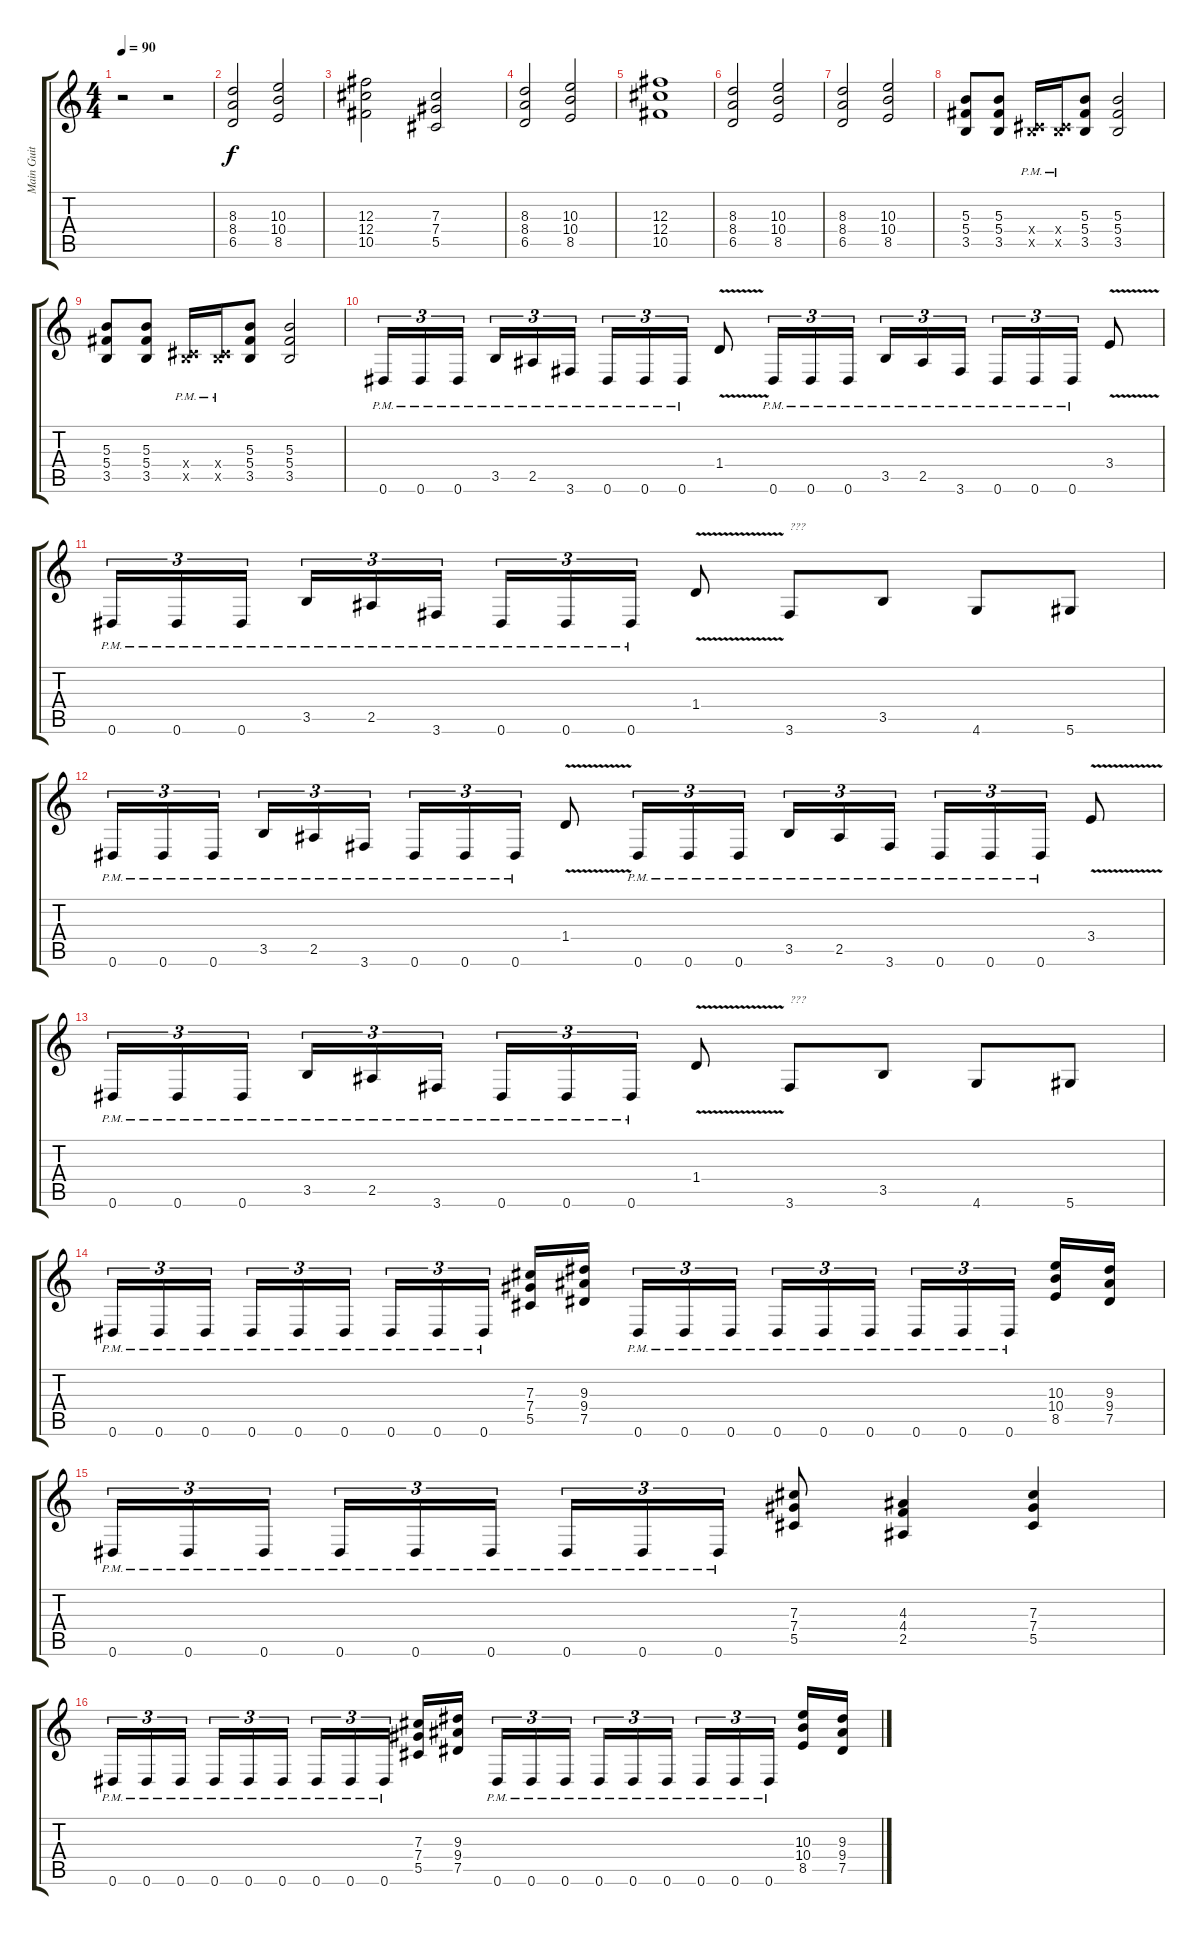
\track ("Main Guit" "Main Guit") {instrument distortionguitar}
\staff {score tabs}
\tuning (Eb4 Bb3 Gb3 Db3 Ab2 Eb2) {hide}
\ts (4 4)
\tempo 90
\clef g2
\ks c
r.2{dy f} r.2 |
(8.3 8.4 6.5).2 (10.3 10.4 8.5).2 |
(12.3 12.4 10.5).2 (7.3 7.4 5.5).2 |
(8.3 8.4 6.5).2 (10.3 10.4 8.5).2 |
(12.3 12.4 10.5).1 |
(8.3 8.4 6.5).2 (10.3 10.4 8.5).2 |
(8.3 8.4 6.5).2 (10.3 10.4 8.5).2 |
(5.3 5.4 3.5).8 (5.3 5.4 3.5).8 (0.4{x} 3.5{pm x}).16 (0.4{x} 3.5{pm x}).16 (5.3 5.4 3.5).8 (5.3 5.4 3.5).2 |
(5.3 5.4 3.5).8 (5.3 5.4 3.5).8 (0.4{x} 3.5{pm x}).16 (0.4{x} 3.5{pm x}).16 (5.3 5.4 3.5).8 (5.3 5.4 3.5).2 |
0.6{pm}.16{tu (3 2)} 0.6{pm}.16{tu (3 2)} 0.6{pm}.16{tu (3 2) beam splitsecondary} 3.5{pm}.16{tu (3 2)} 2.5{pm}.16{tu (3 2)} 3.6{pm}.16{tu (3 2)} 0.6{pm}.16{tu (3 2)} 0.6{pm}.16{tu (3 2)} 0.6{pm}.16{tu (3 2)} 1.4{v}.8 0.6{pm}.16{tu (3 2)} 0.6{pm}.16{tu (3 2)} 0.6{pm}.16{tu (3 2) beam splitsecondary} 3.5{pm}.16{tu (3 2)} 2.5{pm}.16{tu (3 2)} 3.6{pm}.16{tu (3 2)} 0.6{pm}.16{tu (3 2)} 0.6{pm}.16{tu (3 2)} 0.6{pm}.16{tu (3 2)} 3.4{v}.8 |
0.6{pm}.16{tu (3 2)} 0.6{pm}.16{tu (3 2)} 0.6{pm}.16{tu (3 2) beam splitsecondary} 3.5{pm}.16{tu (3 2)} 2.5{pm}.16{tu (3 2)} 3.6{pm}.16{tu (3 2)} 0.6{pm}.16{tu (3 2)} 0.6{pm}.16{tu (3 2)} 0.6{pm}.16{tu (3 2)} 1.4{v}.8 3.6.8{txt "???"} 3.5.8 4.6.8 5.6.8 |
0.6{pm}.16{tu (3 2)} 0.6{pm}.16{tu (3 2)} 0.6{pm}.16{tu (3 2) beam splitsecondary} 3.5{pm}.16{tu (3 2)} 2.5{pm}.16{tu (3 2)} 3.6{pm}.16{tu (3 2)} 0.6{pm}.16{tu (3 2)} 0.6{pm}.16{tu (3 2)} 0.6{pm}.16{tu (3 2)} 1.4{v}.8 0.6{pm}.16{tu (3 2)} 0.6{pm}.16{tu (3 2)} 0.6{pm}.16{tu (3 2) beam splitsecondary} 3.5{pm}.16{tu (3 2)} 2.5{pm}.16{tu (3 2)} 3.6{pm}.16{tu (3 2)} 0.6{pm}.16{tu (3 2)} 0.6{pm}.16{tu (3 2)} 0.6{pm}.16{tu (3 2)} 3.4{v}.8 |
0.6{pm}.16{tu (3 2)} 0.6{pm}.16{tu (3 2)} 0.6{pm}.16{tu (3 2) beam splitsecondary} 3.5{pm}.16{tu (3 2)} 2.5{pm}.16{tu (3 2)} 3.6{pm}.16{tu (3 2)} 0.6{pm}.16{tu (3 2)} 0.6{pm}.16{tu (3 2)} 0.6{pm}.16{tu (3 2)} 1.4{v}.8 3.6.8{txt "???"} 3.5.8 4.6.8 5.6.8 |
0.6{pm}.16{tu (3 2)} 0.6{pm}.16{tu (3 2)} 0.6{pm}.16{tu (3 2) beam splitsecondary} 0.6{pm}.16{tu (3 2)} 0.6{pm}.16{tu (3 2)} 0.6{pm}.16{tu (3 2)} 0.6{pm}.16{tu (3 2)} 0.6{pm}.16{tu (3 2)} 0.6{pm}.16{tu (3 2) beam splitsecondary} (7.3 7.4 5.5).16 (9.3 9.4 7.5).16 0.6{pm}.16{tu (3 2)} 0.6{pm}.16{tu (3 2)} 0.6{pm}.16{tu (3 2) beam splitsecondary} 0.6{pm}.16{tu (3 2)} 0.6{pm}.16{tu (3 2)} 0.6{pm}.16{tu (3 2)} 0.6{pm}.16{tu (3 2)} 0.6{pm}.16{tu (3 2)} 0.6{pm}.16{tu (3 2) beam splitsecondary} (10.3 10.4 8.5).16 (9.3 9.4 7.5).16 |
0.6{pm}.16{tu (3 2)} 0.6{pm}.16{tu (3 2)} 0.6{pm}.16{tu (3 2) beam splitsecondary} 0.6{pm}.16{tu (3 2)} 0.6{pm}.16{tu (3 2)} 0.6{pm}.16{tu (3 2)} 0.6{pm}.16{tu (3 2)} 0.6{pm}.16{tu (3 2)} 0.6{pm}.16{tu (3 2)} (7.3 7.4 5.5).8 (4.3 4.4 2.5).4 (7.3 7.4 5.5).4 |
0.6{pm}.16{tu (3 2)} 0.6{pm}.16{tu (3 2)} 0.6{pm}.16{tu (3 2) beam splitsecondary} 0.6{pm}.16{tu (3 2)} 0.6{pm}.16{tu (3 2)} 0.6{pm}.16{tu (3 2)} 0.6{pm}.16{tu (3 2)} 0.6{pm}.16{tu (3 2)} 0.6{pm}.16{tu (3 2) beam splitsecondary} (7.3 7.4 5.5).16 (9.3 9.4 7.5).16 0.6{pm}.16{tu (3 2)} 0.6{pm}.16{tu (3 2)} 0.6{pm}.16{tu (3 2) beam splitsecondary} 0.6{pm}.16{tu (3 2)} 0.6{pm}.16{tu (3 2)} 0.6{pm}.16{tu (3 2)} 0.6{pm}.16{tu (3 2)} 0.6{pm}.16{tu (3 2)} 0.6{pm}.16{tu (3 2) beam splitsecondary} (10.3 10.4 8.5).16 (9.3 9.4 7.5).16
